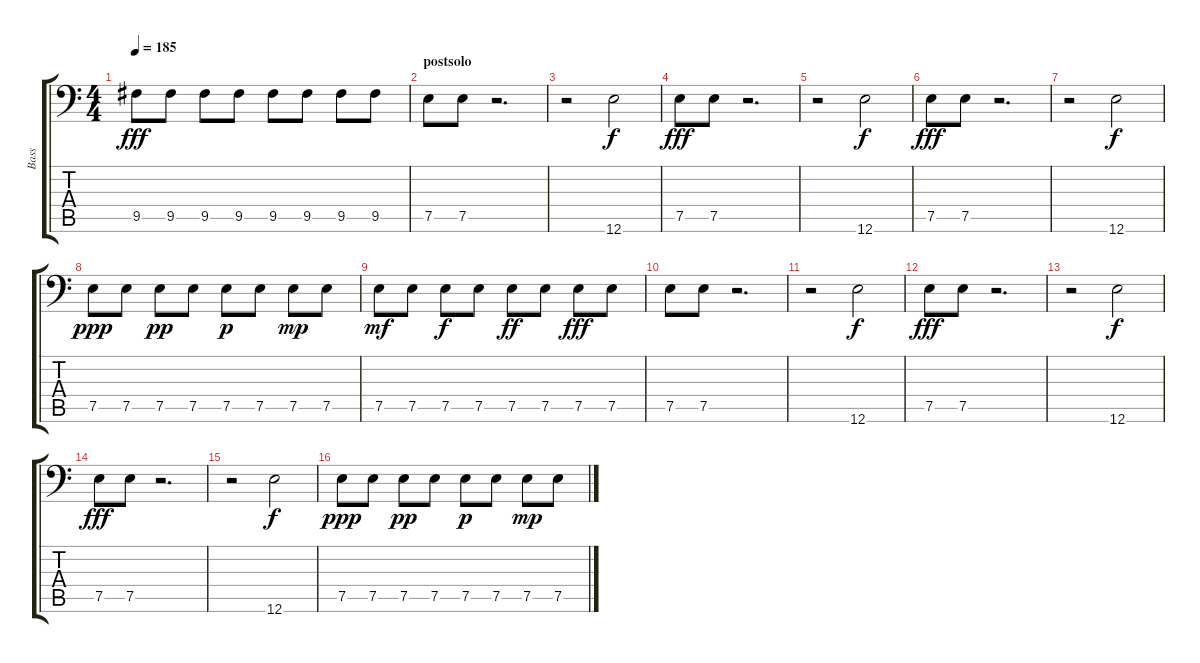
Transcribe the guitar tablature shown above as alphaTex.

\track ("Bass" "Bass") {instrument electricbassfinger}
\staff {score tabs}
\tuning (E3 B2 G2 D2 A1 E1) {hide}
\ts (4 4)
\tempo 185
\clef f4
\ks c
9.5.8{dy fff} 9.5.8 9.5.8 9.5.8 9.5.8 9.5.8 9.5.8 9.5.8 |
\section ("" "postsolo")
7.5.8 7.5.8 r.2{d} |
r.2 12.6.2{dy f} |
7.5.8{dy fff} 7.5.8 r.2{d} |
r.2 12.6.2{dy f} |
7.5.8{dy fff} 7.5.8 r.2{d} |
r.2 12.6.2{dy f} |
7.5.8{dy ppp} 7.5.8 7.5.8{dy pp} 7.5.8 7.5.8{dy p} 7.5.8 7.5.8{dy mp} 7.5.8 |
7.5.8{dy mf} 7.5.8 7.5.8{dy f} 7.5.8 7.5.8{dy ff} 7.5.8 7.5.8{dy fff} 7.5.8 |
7.5.8 7.5.8 r.2{d} |
r.2 12.6.2{dy f} |
7.5.8{dy fff} 7.5.8 r.2{d} |
r.2 12.6.2{dy f} |
7.5.8{dy fff} 7.5.8 r.2{d} |
r.2 12.6.2{dy f} |
7.5.8{dy ppp} 7.5.8 7.5.8{dy pp} 7.5.8 7.5.8{dy p} 7.5.8 7.5.8{dy mp} 7.5.8
